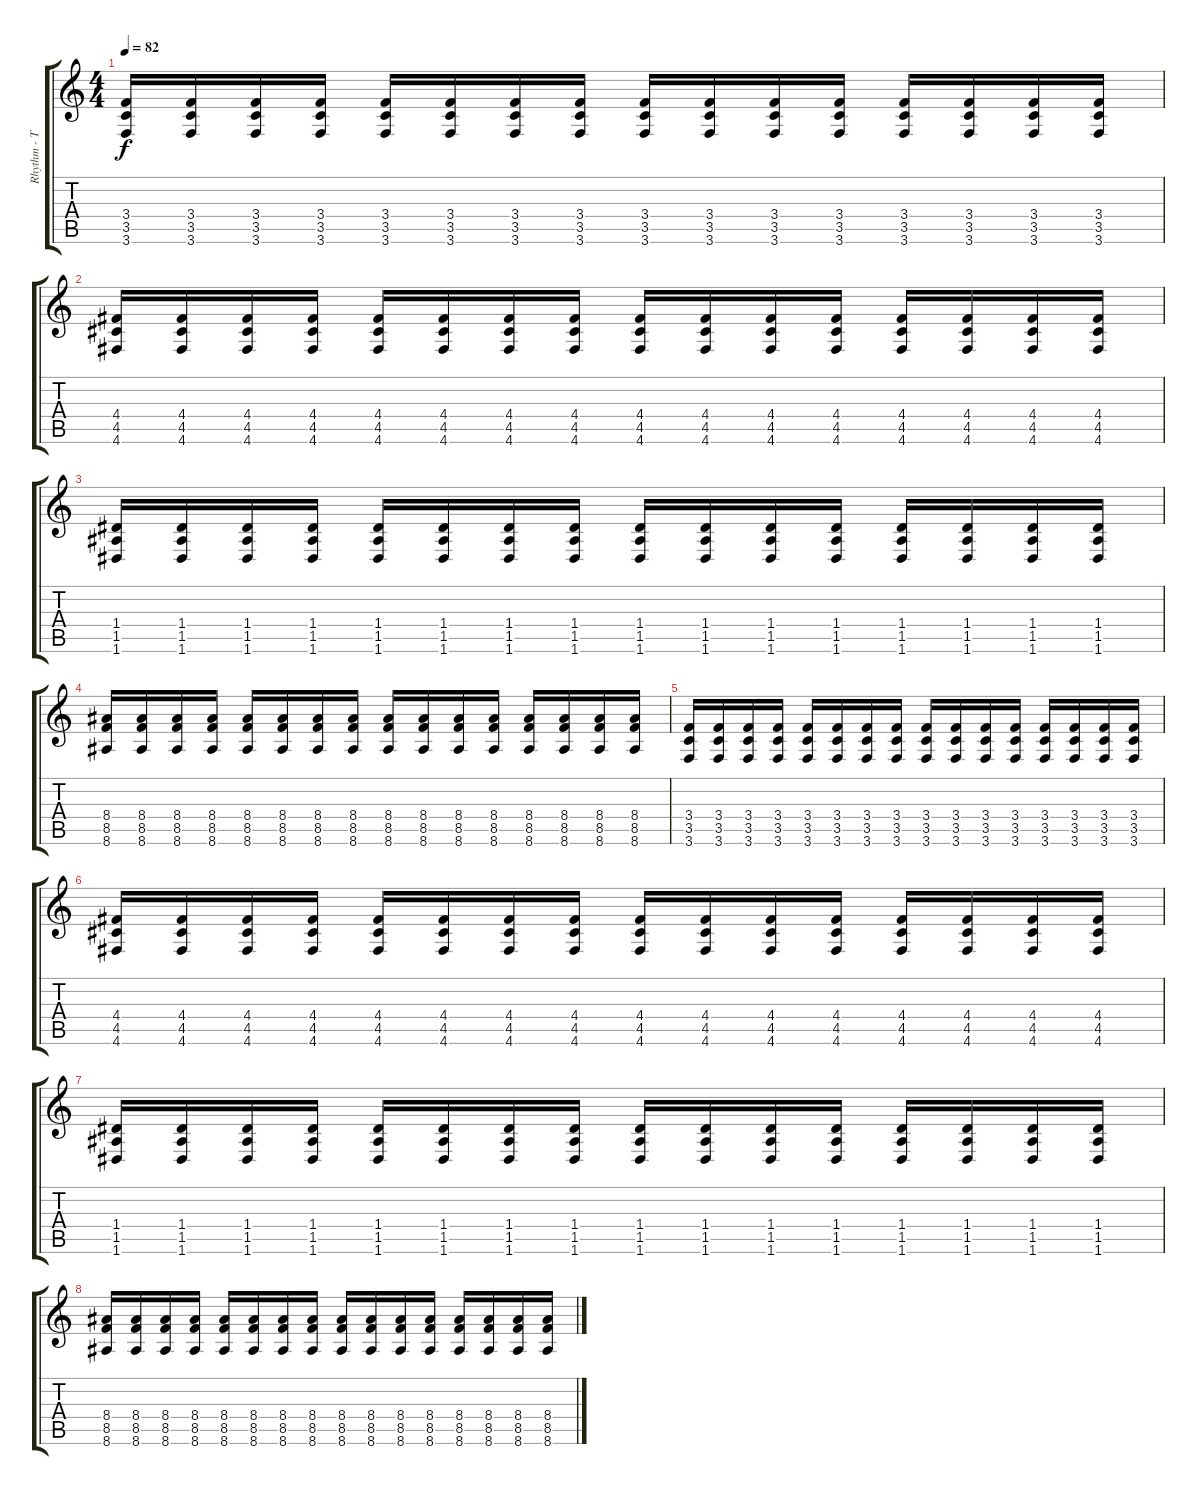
\track ("Rhythm - Taylor York" "Rhythm - T") {instrument distortionguitar}
\staff {score tabs}
\tuning (E4 B3 G3 D3 A2 D2) {hide}
\ts (4 4)
\tempo 82
\clef g2
\ks c
(3.4 3.5 3.6).16{dy f volume 13 instrument distortionguitar} (3.4 3.5 3.6).16 (3.4 3.5 3.6).16 (3.4 3.5 3.6).16 (3.4 3.5 3.6).16 (3.4 3.5 3.6).16 (3.4 3.5 3.6).16 (3.4 3.5 3.6).16 (3.4 3.5 3.6).16 (3.4 3.5 3.6).16 (3.4 3.5 3.6).16 (3.4 3.5 3.6).16 (3.4 3.5 3.6).16 (3.4 3.5 3.6).16 (3.4 3.5 3.6).16 (3.4 3.5 3.6).16 |
(4.4 4.5 4.6).16 (4.4 4.5 4.6).16 (4.4 4.5 4.6).16 (4.4 4.5 4.6).16 (4.4 4.5 4.6).16 (4.4 4.5 4.6).16 (4.4 4.5 4.6).16 (4.4 4.5 4.6).16 (4.4 4.5 4.6).16 (4.4 4.5 4.6).16 (4.4 4.5 4.6).16 (4.4 4.5 4.6).16 (4.4 4.5 4.6).16 (4.4 4.5 4.6).16 (4.4 4.5 4.6).16 (4.4 4.5 4.6).16 |
(1.4 1.5 1.6).16 (1.4 1.5 1.6).16 (1.4 1.5 1.6).16 (1.4 1.5 1.6).16 (1.4 1.5 1.6).16 (1.4 1.5 1.6).16 (1.4 1.5 1.6).16 (1.4 1.5 1.6).16 (1.4 1.5 1.6).16 (1.4 1.5 1.6).16 (1.4 1.5 1.6).16 (1.4 1.5 1.6).16 (1.4 1.5 1.6).16 (1.4 1.5 1.6).16 (1.4 1.5 1.6).16 (1.4 1.5 1.6).16 |
(8.4 8.5 8.6).16 (8.4 8.5 8.6).16 (8.4 8.5 8.6).16 (8.4 8.5 8.6).16 (8.4 8.5 8.6).16 (8.4 8.5 8.6).16 (8.4 8.5 8.6).16 (8.4 8.5 8.6).16 (8.4 8.5 8.6).16 (8.4 8.5 8.6).16 (8.4 8.5 8.6).16 (8.4 8.5 8.6).16 (8.4 8.5 8.6).16 (8.4 8.5 8.6).16 (8.4 8.5 8.6).16 (8.4 8.5 8.6).16 |
(3.4 3.5 3.6).16 (3.4 3.5 3.6).16 (3.4 3.5 3.6).16 (3.4 3.5 3.6).16 (3.4 3.5 3.6).16 (3.4 3.5 3.6).16 (3.4 3.5 3.6).16 (3.4 3.5 3.6).16 (3.4 3.5 3.6).16 (3.4 3.5 3.6).16 (3.4 3.5 3.6).16 (3.4 3.5 3.6).16 (3.4 3.5 3.6).16 (3.4 3.5 3.6).16 (3.4 3.5 3.6).16 (3.4 3.5 3.6).16 |
(4.4 4.5 4.6).16 (4.4 4.5 4.6).16 (4.4 4.5 4.6).16 (4.4 4.5 4.6).16 (4.4 4.5 4.6).16 (4.4 4.5 4.6).16 (4.4 4.5 4.6).16 (4.4 4.5 4.6).16 (4.4 4.5 4.6).16 (4.4 4.5 4.6).16 (4.4 4.5 4.6).16 (4.4 4.5 4.6).16 (4.4 4.5 4.6).16 (4.4 4.5 4.6).16 (4.4 4.5 4.6).16 (4.4 4.5 4.6).16 |
(1.4 1.5 1.6).16 (1.4 1.5 1.6).16 (1.4 1.5 1.6).16 (1.4 1.5 1.6).16 (1.4 1.5 1.6).16 (1.4 1.5 1.6).16 (1.4 1.5 1.6).16 (1.4 1.5 1.6).16 (1.4 1.5 1.6).16 (1.4 1.5 1.6).16 (1.4 1.5 1.6).16 (1.4 1.5 1.6).16 (1.4 1.5 1.6).16 (1.4 1.5 1.6).16 (1.4 1.5 1.6).16 (1.4 1.5 1.6).16 |
(8.4 8.5 8.6).16 (8.4 8.5 8.6).16 (8.4 8.5 8.6).16 (8.4 8.5 8.6).16 (8.4 8.5 8.6).16 (8.4 8.5 8.6).16 (8.4 8.5 8.6).16 (8.4 8.5 8.6).16 (8.4 8.5 8.6).16 (8.4 8.5 8.6).16 (8.4 8.5 8.6).16 (8.4 8.5 8.6).16 (8.4 8.5 8.6).16 (8.4 8.5 8.6).16 (8.4 8.5 8.6).16 (8.4 8.5 8.6).16
